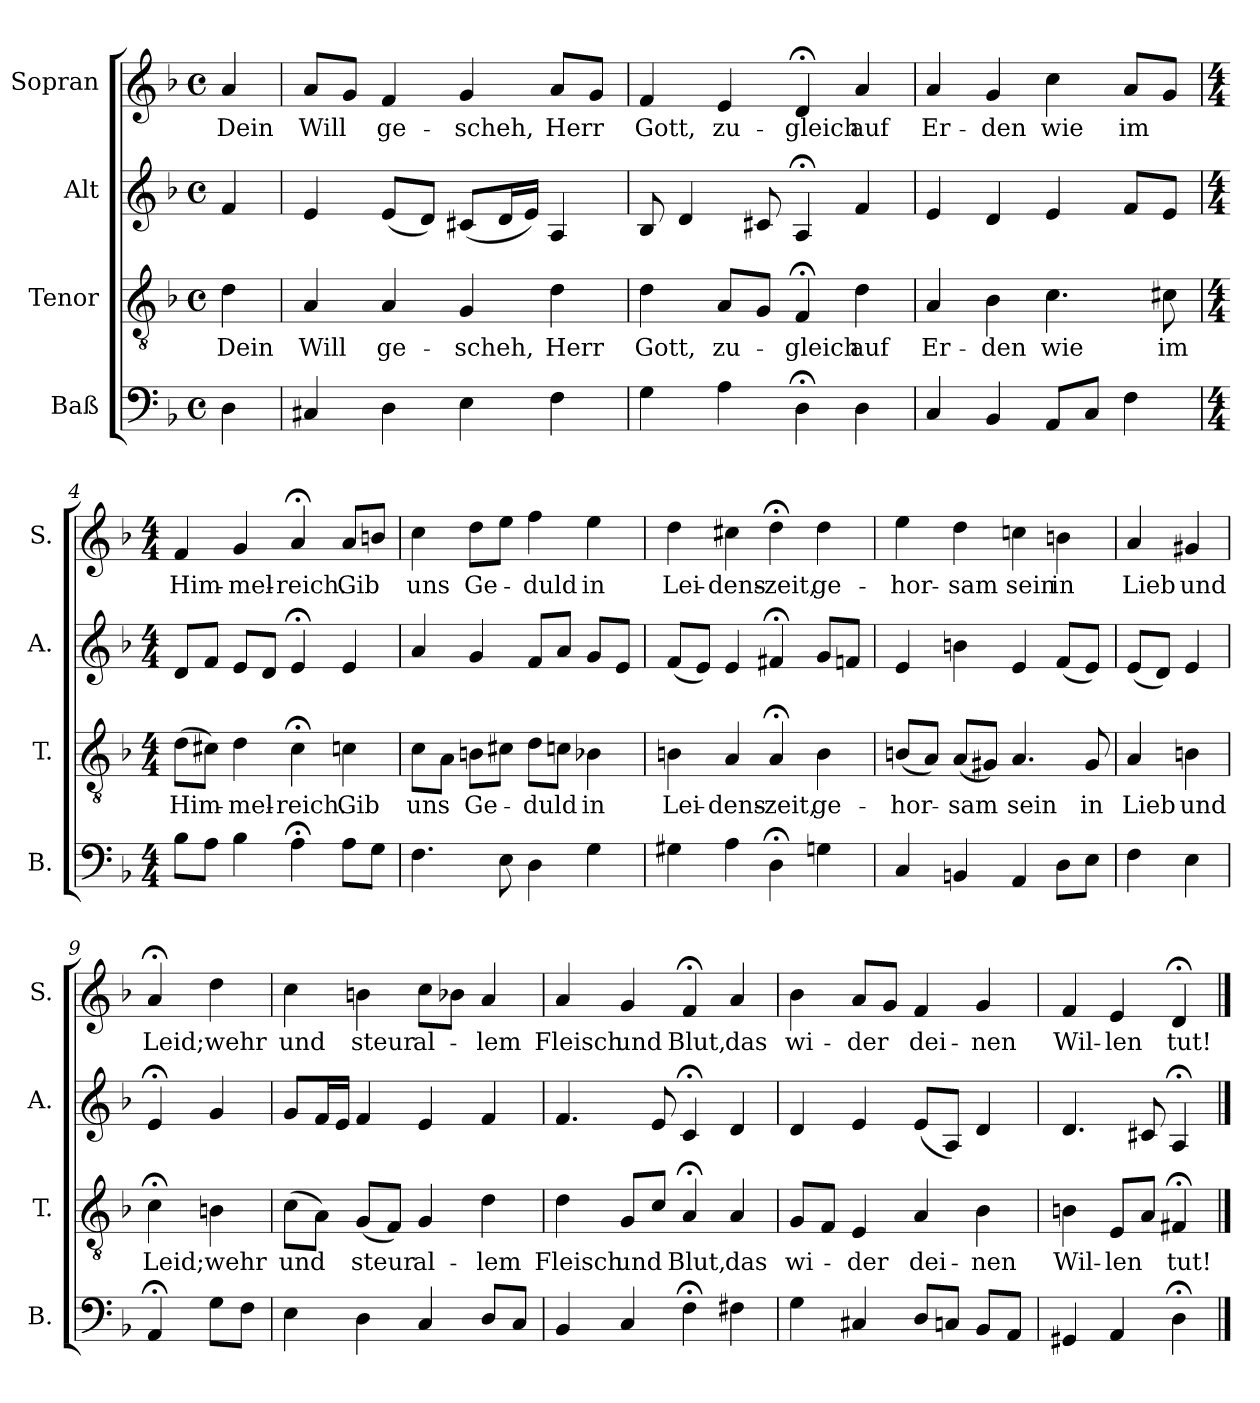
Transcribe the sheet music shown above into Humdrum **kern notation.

**kern	**kern	**text	**kern	**kern	**text
*part4	*part3	*part3	*part2	*part1	*part1
*staff4	*staff3	*staff3	*staff2	*staff1	*staff1
*I"Baß	*I"Tenor	*	*I"Alt	*I"Sopran	*
*I'B.	*I'T.	*	*I'A.	*I'S.	*
*clefF4	*clefGv2	*	*clefG2	*clefG2	*
*k[b-]	*k[b-]	*	*k[b-]	*k[b-]	*
*F:	*F:	*	*F:	*F:	*
*M4/4	*M4/4	*	*M4/4	*M4/4	*
*met(c)	*met(c)	*	*met(c)	*met(c)	*
=	=	=	=	=	=
!	!	!LO:LY:b	!	!	!LO:LY:b
4D\	4d\	Dein	4f/	4a/	Dein
=1	=1	=1	=1	=1	=1
!	!	!LO:LY:b	!	!	!LO:LY:b
4C#X/	4A/	Will	4e/	8a/L	Will
.	.	.	.	8g/J	.
!	!	!LO:LY:b	!	!	!LO:LY:b
4D\	4A/	ge-	(<8e/L	4f/	ge-
.	.	.	8d/J)	.	.
!	!	!LO:LY:b	!	!	!LO:LY:b
4E\	4G/	-scheh,	(<8c#X/L	4g/	-scheh,
.	.	.	16d/L	.	.
.	.	.	16e/JJ)	.	.
!	!	!LO:LY:b	!	!	!LO:LY:b
4F\	4d\	Herr	4A/	8a/L	Herr
.	.	.	.	8g/J	.
=2	=2	=2	=2	=2	=2
!	!	!LO:LY:b	!	!	!LO:LY:b
4G\	4d\	Gott,	8B-/	4f/	Gott,
.	.	.	4d/	.	.
!	!	!LO:LY:b	!	!	!LO:LY:b
4A\	8A/L	zu-	.	4e/	zu-
.	8G/J	.	8c#X/	.	.
!	!	!LO:LY:b	!	!	!LO:LY:b
4D;<\	4F;</	-gleich	4A;</	4d;</	-gleich
!	!	!LO:LY:b	!	!	!LO:LY:b
4D\	4d\	auf	4f/	4a/	auf
=3	=3	=3	=3	=3	=3
!	!	!LO:LY:b	!	!	!LO:LY:b
4C/	4A/	Er-	4e/	4a/	Er-
!	!	!LO:LY:b	!	!	!LO:LY:b
4BB-/	4B-\	-den	4d/	4g/	-den
!	!	!LO:LY:b	!	!	!LO:LY:b
8AA/L	4.c\	wie	4e/	4cc\	wie
8C/J	.	.	.	.	.
!	!	!	!	!	!LO:LY:b
4F\	.	.	8f/L	8a/L	im
!	!	!LO:LY:b	!	!	!
.	8c#X\	im	8e/J	8g/J	.
!!LO:LB:g=z
=4	=4	=4	=4	=4	=4
*M4/4	*M4/4	*	*M4/4	*M4/4	*
!	!	!LO:LY:b	!	!	!LO:LY:b
8B-\L	(>8d\L	Him-	8d/L	4f/	Him-
8A\J	8c#X\J)	.	8f/J	.	.
!	!	!LO:LY:b	!	!	!LO:LY:b
4B-\	4d\	-mel-	8e/L	4g/	-mel-
.	.	.	8d/J	.	.
!	!	!LO:LY:b	!	!	!LO:LY:b
4A;<\	4c#;<\	-reich.	4e;</	4a;</	-reich.
!	!	!LO:LY:b	!	!	!LO:LY:b
8A\L	4cn\	Gib	4e/	8a/L	Gib
8G\J	.	.	.	8bn/J	.
=5	=5	=5	=5	=5	=5
!	!	!LO:LY:b	!	!	!LO:LY:b
4.F\	8c\L	uns	4a/	4cc\	uns
.	8A\J	.	.	.	.
!	!	!LO:LY:b	!	!	!LO:LY:b
.	8Bn\L	Ge-	4g/	8dd\L	Ge-
8E\	8c#X\J	.	.	8ee\J	.
!	!	!LO:LY:b	!	!	!LO:LY:b
4D\	8d\L	-duld	8f/L	4ff\	-duld
.	8cn\J	.	8a/J	.	.
!	!	!LO:LY:b	!	!	!LO:LY:b
4G\	4B-X\	in	8g/L	4ee\	in
.	.	.	8e/J	.	.
=6	=6	=6	=6	=6	=6
!	!	!LO:LY:b	!	!	!LO:LY:b
4G#X\	4Bn\	Lei-	(<8f/L	4dd\	Lei-
.	.	.	8e/J)	.	.
!	!	!LO:LY:b	!	!	!LO:LY:b
4A\	4A/	-dens-	4e/	4cc#X\	-dens-
!	!	!LO:LY:b	!	!	!LO:LY:b
4D;<\	4A;</	-zeit,	4f#X;</	4dd;<\	-zeit,
!	!	!LO:LY:b	!	!	!LO:LY:b
4Gn\	4B\	ge-	8g/L	4dd\	ge-
.	.	.	8fn/J	.	.
=7	=7	=7	=7	=7	=7
!	!	!LO:LY:b	!	!	!LO:LY:b
4C/	(<8Bn/L	-hor-	4e/	4ee\	-hor-
.	8A/J)	.	.	.	.
!	!	!LO:LY:b	!	!	!LO:LY:b
4BBn/	(<8A/L	-sam	4bn\	4dd\	-sam
.	8G#X/J)	.	.	.	.
!	!	!LO:LY:b	!	!	!LO:LY:b
4AA/	4.A/	sein	4e/	4ccni\	sein
!	!	!	!	!	!LO:LY:b
8D\L	.	.	(<8f/L	4bn\	in
!	!	!LO:LY:b	!	!	!
8E\J	8G#/	in	8e/J)	.	.
!!LO:PB:g=z
=8	=8	=8	=8	=8	=8
!	!	!LO:LY:b	!	!	!LO:LY:b
4F\	4A/	Lieb	(<8e/L	4a/	Lieb
.	.	.	8d/J)	.	.
!	!	!LO:LY:b	!	!	!LO:LY:b
4E\	4Bn\	und	4e/	4g#X/	und
=9	=9	=9	=9	=9	=9
!	!	!LO:LY:b	!	!	!LO:LY:b
4AA;</	4c;<\	Leid;	4e;</	4a;</	Leid;
!	!	!LO:LY:b	!	!	!LO:LY:b
8G\L	4Bn\	wehr	4g/	4dd\	wehr
8F\J	.	.	.	.	.
=10	=10	=10	=10	=10	=10
!	!	!LO:LY:b	!	!	!LO:LY:b
4E\	(>8c\L	und	8g/L	4cc\	und
.	8A\J)	.	16f/L	.	.
.	.	.	16e/JJ	.	.
!	!	!LO:LY:b	!	!	!LO:LY:b
4D\	(<8G/L	steur	4f/	4bn\	steur
.	8F/J)	.	.	.	.
!	!	!LO:LY:b	!	!	!LO:LY:b
4C/	4G/	al-	4e/	8cc\L	al-
.	.	.	.	8b-X\J	.
!	!	!LO:LY:b	!	!	!LO:LY:b
8D/L	4d\	-lem	4f/	4a/	-lem
8C/J	.	.	.	.	.
=11	=11	=11	=11	=11	=11
!	!	!LO:LY:b	!	!	!LO:LY:b
4BB-/	4d\	Fleisch	4.f/	4a/	Fleisch
!	!	!LO:LY:b	!	!	!LO:LY:b
4C/	8G/L	und	.	4g/	und
.	8c/J	.	8e/	.	.
!	!	!LO:LY:b	!	!	!LO:LY:b
4F;<\	4A;</	Blut,	4c;</	4f;</	Blut,
!	!	!LO:LY:b	!	!	!LO:LY:b
4F#X\	4A/	das	4d/	4a/	das
=12	=12	=12	=12	=12	=12
!	!	!LO:LY:b	!	!	!LO:LY:b
4G\	8G/L	wi-	4d/	4b-\	wi-
.	8F/J	.	.	.	.
!	!	!LO:LY:b	!	!	!LO:LY:b
4C#X/	4E/	-der	4e/	8a/L	-der
.	.	.	.	8g/J	.
!	!	!LO:LY:b	!	!	!LO:LY:b
8D/L	4A/	dei-	(8e/L	4f/	dei-
8Cn/J	.	.	8A/J)	.	.
!	!	!LO:LY:b	!	!	!LO:LY:b
8BB-/L	4B-\	-nen	4d/	4g/	-nen
8AA/J	.	.	.	.	.
!!LO:LB:g=z
=13	=13	=13	=13	=13	=13
!	!	!LO:LY:b	!	!	!LO:LY:b
4GG#X/	4Bn\	Wil-	4.d/	4f/	Wil-
!	!	!LO:LY:b	!	!	!LO:LY:b
4AA/	8E/L	-len	.	4e/	-len
.	8A/J	.	8c#X/	.	.
!	!	!LO:LY:b	!	!	!LO:LY:b
4D;<\	4F#X;</	tut!	4A;</	4d;</	tut!
==	==	==	==	==	==
*-	*-	*-	*-	*-	*-
